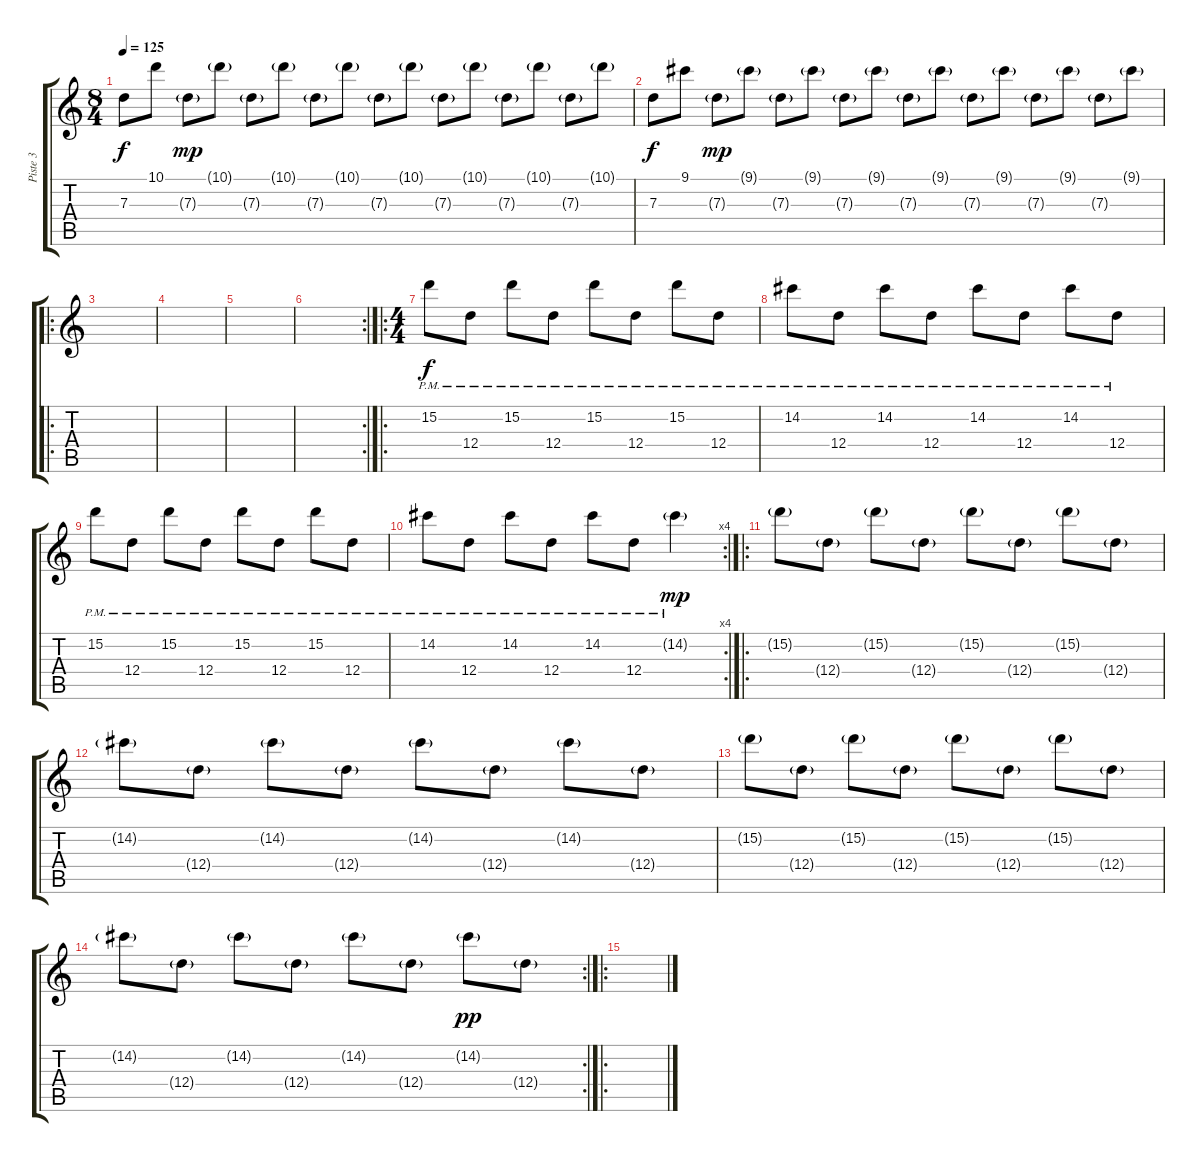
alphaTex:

\track ("Piste 3" "Piste 3") {instrument electricguitarjazz}
\staff {score tabs}
\tuning (E4 B3 G3 D3 A2 D2) {hide}
\ts (8 4)
\tempo 125
\clef g2
\ks c
7.3.8{dy f} 10.1.8 7.3{g}.8{dy mp} 10.1{g}.8 7.3{g}.8 10.1{g}.8 7.3{g}.8 10.1{g}.8 7.3{g}.8 10.1{g}.8 7.3{g}.8 10.1{g}.8 7.3{g}.8 10.1{g}.8 7.3{g}.8 10.1{g}.8 |
7.3.8{dy f} 9.1.8 7.3{g}.8{dy mp} 9.1{g}.8 7.3{g}.8 9.1{g}.8 7.3{g}.8 9.1{g}.8 7.3{g}.8 9.1{g}.8 7.3{g}.8 9.1{g}.8 7.3{g}.8 9.1{g}.8 7.3{g}.8 9.1{g}.8 |
\ro
|
|
|
\rc 2
|
\ro
\ts (4 4)
15.2{pm}.8{dy f} 12.4{pm}.8 15.2{pm}.8 12.4{pm}.8 15.2{pm}.8 12.4{pm}.8 15.2{pm}.8 12.4{pm}.8 |
14.2{pm}.8 12.4{pm}.8 14.2{pm}.8 12.4{pm}.8 14.2{pm}.8 12.4{pm}.8 14.2{pm}.8 12.4{pm}.8 |
15.2{pm}.8 12.4{pm}.8 15.2{pm}.8 12.4{pm}.8 15.2{pm}.8 12.4{pm}.8 15.2{pm}.8 12.4{pm}.8 |
\rc 4
14.2{pm}.8 12.4{pm}.8 14.2{pm}.8 12.4{pm}.8 14.2{pm}.8 12.4{pm}.8 14.2{g pm}.4{dy mp} |
\ro
15.2{g}.8 12.4{g}.8 15.2{g}.8 12.4{g}.8 15.2{g}.8 12.4{g}.8 15.2{g}.8 12.4{g}.8 |
14.2{g}.8 12.4{g}.8 14.2{g}.8 12.4{g}.8 14.2{g}.8 12.4{g}.8 14.2{g}.8 12.4{g}.8 |
15.2{g}.8 12.4{g}.8 15.2{g}.8 12.4{g}.8 15.2{g}.8 12.4{g}.8 15.2{g}.8 12.4{g}.8 |
\rc 2
14.2{g}.8 12.4{g}.8 14.2{g}.8 12.4{g}.8 14.2{g}.8 12.4{g}.8 14.2{g}.8{dy pp} 12.4{g}.8 |
\ro
